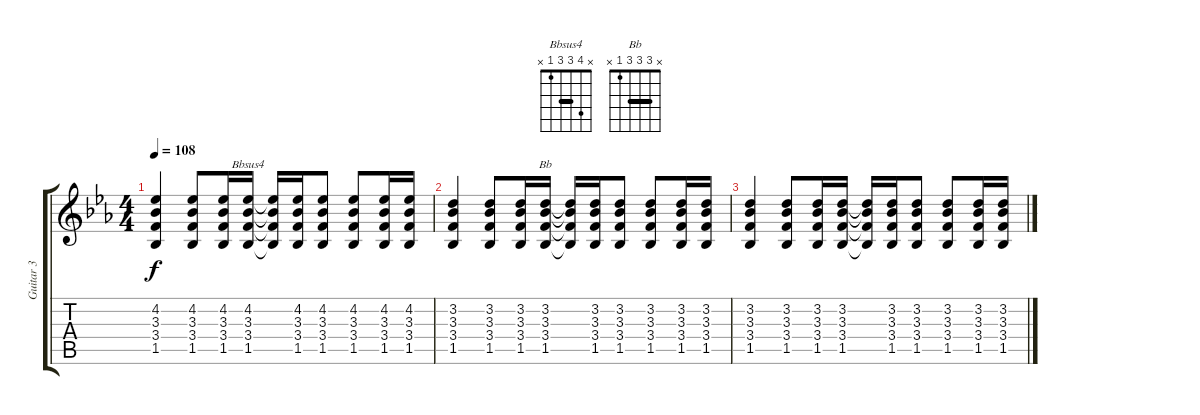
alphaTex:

\track ("Guitar 3" "Guitar 3") {instrument electricguitarclean}
\staff {score tabs}
\tuning (E4 B3 G3 D3 A2 E2) {hide}
\chord ("Bbsus4" x 4 3 3 1 x) {barre 3}
\chord ("Bb" x 3 3 3 1 x) {barre 3}
\ts (4 4)
\tempo 108
\clef g2
\ks eb
(4.2 3.3 3.4 1.5).4{dy f} (4.2 3.3 3.4 1.5).8 (4.2 3.3 3.4 1.5).16 (4.2 3.3 3.4 1.5).16{ch "Bbsus4"} (4.2{t} 3.3{t} 3.4{t} 1.5{t}).16 (4.2 3.3 3.4 1.5).16 (4.2 3.3 3.4 1.5).8 (4.2 3.3 3.4 1.5).8 (4.2 3.3 3.4 1.5).16 (4.2 3.3 3.4 1.5).16 |
(3.2 3.3 3.4 1.5).4 (3.2 3.3 3.4 1.5).8 (3.2 3.3 3.4 1.5).16 (3.2 3.3 3.4 1.5).16{ch "Bb"} (3.2{t} 3.3{t} 3.4{t} 1.5{t}).16 (3.2 3.3 3.4 1.5).16 (3.2 3.3 3.4 1.5).8 (3.2 3.3 3.4 1.5).8 (3.2 3.3 3.4 1.5).16 (3.2 3.3 3.4 1.5).16 |
(3.2 3.3 3.4 1.5).4 (3.2 3.3 3.4 1.5).8 (3.2 3.3 3.4 1.5).16 (3.2 3.3 3.4 1.5).16 (3.2{t} 3.3{t} 3.4{t} 1.5{t}).16 (3.2 3.3 3.4 1.5).16 (3.2 3.3 3.4 1.5).8 (3.2 3.3 3.4 1.5).8 (3.2 3.3 3.4 1.5).16 (3.2 3.3 3.4 1.5).16
